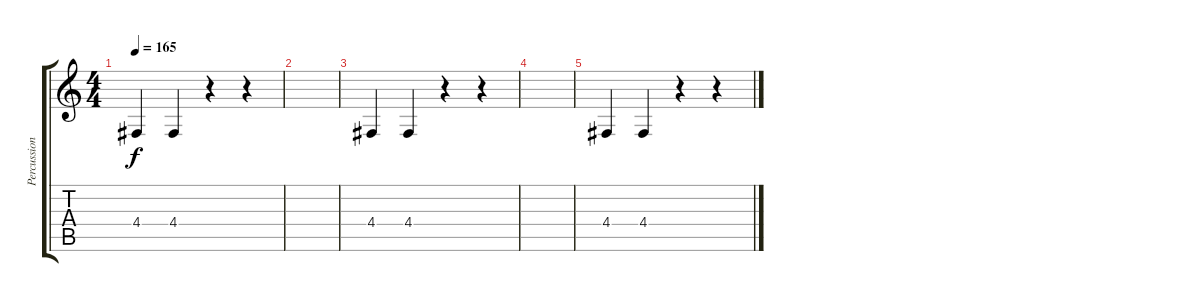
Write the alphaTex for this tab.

\track ("Percussion" "Percussion") {instrument melodictom}
\staff {score tabs}
\tuning (E4 B3 G3 D3 A2 E2) {hide}
\ts (4 4)
\tempo 165
\clef g2
\ks c
4.4.4{dy f} 4.4.4 r.4 r.4 |
|
4.4.4 4.4.4 r.4 r.4 |
|
4.4.4 4.4.4 r.4 r.4
